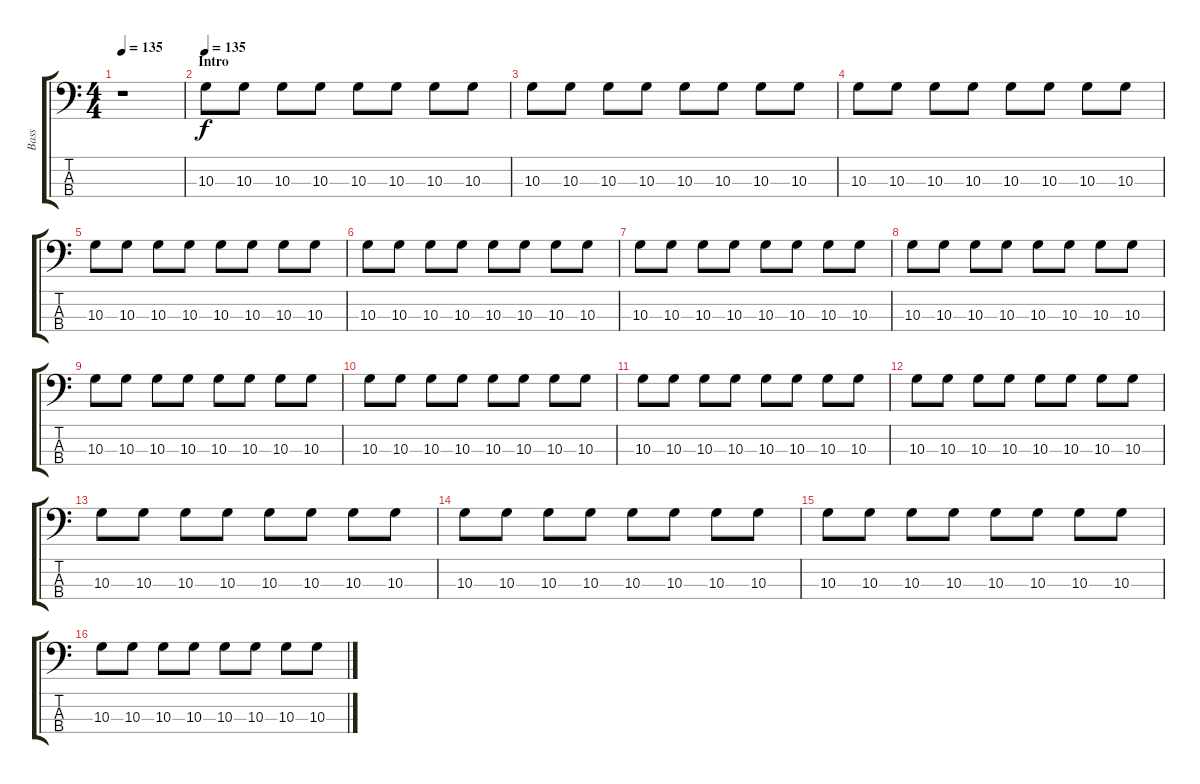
\track ("Bass" "Bass") {instrument electricbassfinger}
\staff {score tabs}
\tuning (G2 D2 A1 E1) {hide}
\ts (4 4)
\tempo 135
\clef f4
\ks c
r.1{dy f instrument electricbassfinger} |
\section ("" "Intro")
\tempo 135
10.3.8 10.3.8 10.3.8 10.3.8 10.3.8 10.3.8 10.3.8 10.3.8 |
10.3.8 10.3.8 10.3.8 10.3.8 10.3.8 10.3.8 10.3.8 10.3.8 |
10.3.8 10.3.8 10.3.8 10.3.8 10.3.8 10.3.8 10.3.8 10.3.8 |
10.3.8 10.3.8 10.3.8 10.3.8 10.3.8 10.3.8 10.3.8 10.3.8 |
10.3.8 10.3.8 10.3.8 10.3.8 10.3.8 10.3.8 10.3.8 10.3.8 |
10.3.8 10.3.8 10.3.8 10.3.8 10.3.8 10.3.8 10.3.8 10.3.8 |
10.3.8 10.3.8 10.3.8 10.3.8 10.3.8 10.3.8 10.3.8 10.3.8 |
10.3.8 10.3.8 10.3.8 10.3.8 10.3.8 10.3.8 10.3.8 10.3.8 |
10.3.8 10.3.8 10.3.8 10.3.8 10.3.8 10.3.8 10.3.8 10.3.8 |
10.3.8 10.3.8 10.3.8 10.3.8 10.3.8 10.3.8 10.3.8 10.3.8 |
10.3.8 10.3.8 10.3.8 10.3.8 10.3.8 10.3.8 10.3.8 10.3.8 |
10.3.8 10.3.8 10.3.8 10.3.8 10.3.8 10.3.8 10.3.8 10.3.8 |
10.3.8 10.3.8 10.3.8 10.3.8 10.3.8 10.3.8 10.3.8 10.3.8 |
10.3.8 10.3.8 10.3.8 10.3.8 10.3.8 10.3.8 10.3.8 10.3.8 |
10.3.8 10.3.8 10.3.8 10.3.8 10.3.8 10.3.8 10.3.8 10.3.8
